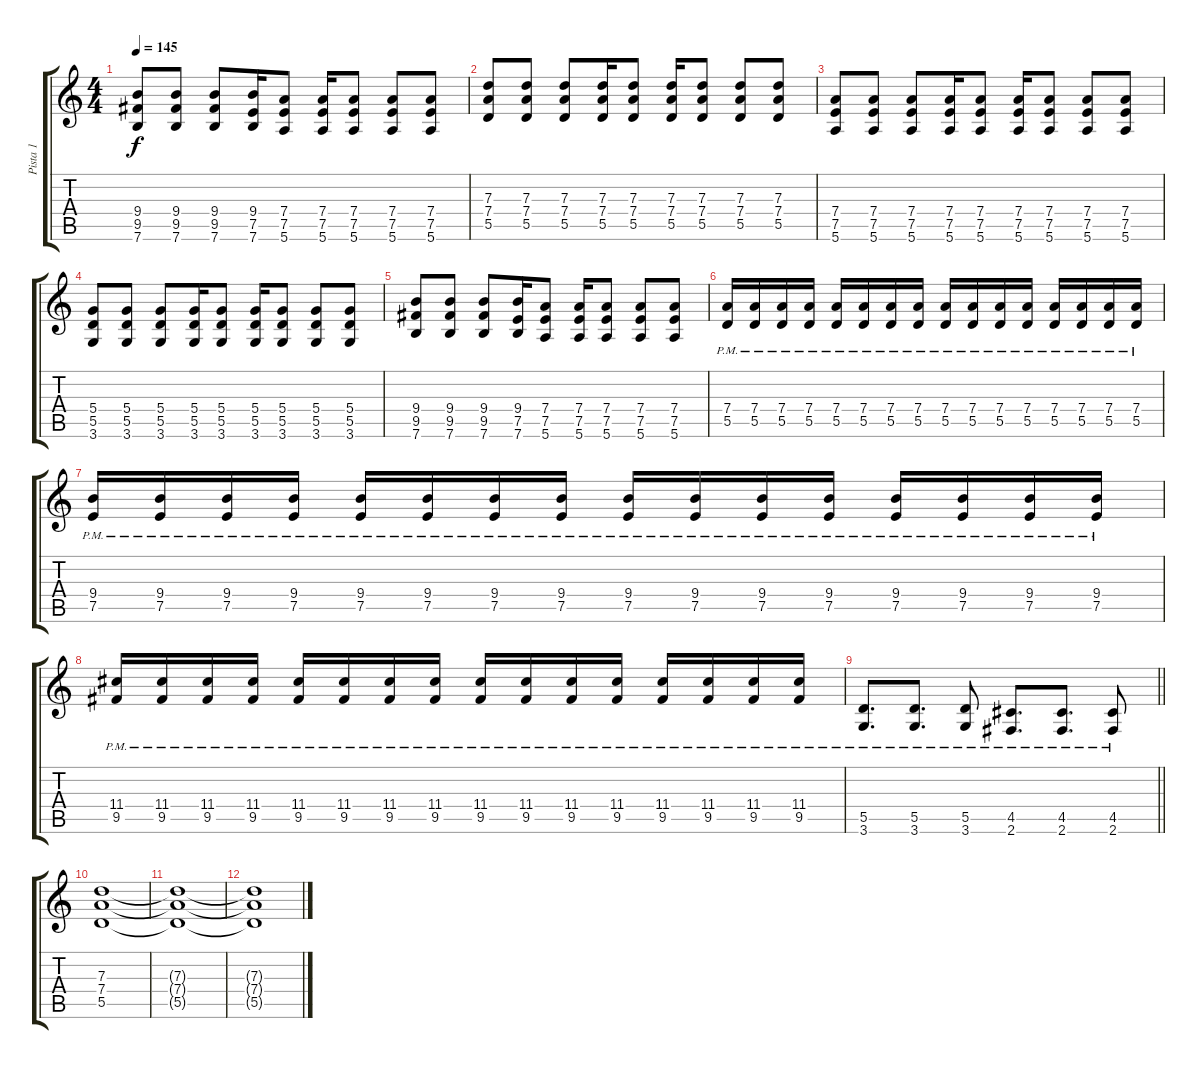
\track ("Pista 1" "Pista 1") {instrument distortionguitar}
\staff {score tabs}
\tuning (E4 B3 G3 D3 A2 E2) {hide}
\ts (4 4)
\tempo 145
\clef g2
\ks c
(9.4 9.5 7.6).8{dy f} (9.4 9.5 7.6).8 (9.4 9.5 7.6).8 (9.4 7.5 7.6).16 (7.4 7.5 5.6).8 (7.4 7.5 5.6).16 (7.4 7.5 5.6).8 (7.4 7.5 5.6).8 (7.4 7.5 5.6).8 |
(7.3 7.4 5.5).8 (7.3 7.4 5.5).8 (7.3 7.4 5.5).8 (7.3 7.4 5.5).16 (7.3 7.4 5.5).8 (7.3 7.4 5.5).16 (7.3 7.4 5.5).8 (7.3 7.4 5.5).8 (7.3 7.4 5.5).8 |
(7.4 7.5 5.6).8 (7.4 7.5 5.6).8 (7.4 7.5 5.6).8 (7.4 7.5 5.6).16 (7.4 7.5 5.6).8 (7.4 7.5 5.6).16 (7.4 7.5 5.6).8 (7.4 7.5 5.6).8 (7.4 7.5 5.6).8 |
(5.4 5.5 3.6).8 (5.4 5.5 3.6).8 (5.4 5.5 3.6).8 (5.4 5.5 3.6).16 (5.4 5.5 3.6).8 (5.4 5.5 3.6).16 (5.4 5.5 3.6).8 (5.4 5.5 3.6).8 (5.4 5.5 3.6).8 |
(9.4 9.5 7.6).8 (9.4 9.5 7.6).8 (9.4 9.5 7.6).8 (9.4 7.5 7.6).16 (7.4 7.5 5.6).8 (7.4 7.5 5.6).16 (7.4 7.5 5.6).8 (7.4 7.5 5.6).8 (7.4 7.5 5.6).8 |
(7.4{pm} 5.5{pm}).16 (7.4{pm} 5.5{pm}).16 (7.4{pm} 5.5{pm}).16 (7.4{pm} 5.5{pm}).16 (7.4{pm} 5.5{pm}).16 (7.4{pm} 5.5{pm}).16 (7.4{pm} 5.5{pm}).16 (7.4{pm} 5.5{pm}).16 (7.4{pm} 5.5{pm}).16 (7.4{pm} 5.5{pm}).16 (7.4{pm} 5.5{pm}).16 (7.4{pm} 5.5{pm}).16 (7.4{pm} 5.5{pm}).16 (7.4{pm} 5.5{pm}).16 (7.4{pm} 5.5{pm}).16 (7.4{pm} 5.5{pm}).16 |
(9.4{pm} 7.5{pm}).16 (9.4{pm} 7.5{pm}).16 (9.4{pm} 7.5{pm}).16 (9.4{pm} 7.5{pm}).16 (9.4{pm} 7.5{pm}).16 (9.4{pm} 7.5{pm}).16 (9.4{pm} 7.5{pm}).16 (9.4{pm} 7.5{pm}).16 (9.4{pm} 7.5{pm}).16 (9.4{pm} 7.5{pm}).16 (9.4{pm} 7.5{pm}).16 (9.4{pm} 7.5{pm}).16 (9.4{pm} 7.5{pm}).16 (9.4{pm} 7.5{pm}).16 (9.4{pm} 7.5{pm}).16 (9.4{pm} 7.5{pm}).16 |
(11.4{pm} 9.5{pm}).16 (11.4{pm} 9.5).16 (11.4{pm} 9.5{pm}).16 (11.4{pm} 9.5).16 (11.4{pm} 9.5{pm}).16 (11.4{pm} 9.5{pm}).16 (11.4{pm} 9.5).16 (11.4{pm} 9.5{pm}).16 (11.4{pm} 9.5{pm}).16 (11.4{pm} 9.5{pm}).16 (11.4{pm} 9.5{pm}).16 (11.4{pm} 9.5{pm}).16 (11.4{pm} 9.5{pm}).16 (11.4{pm} 9.5{pm}).16 (11.4{pm} 9.5{pm}).16 (11.4{pm} 9.5{pm}).16 |
\barLineRight lightlight
(5.5{pm} 3.6{pm}).8{d} (5.5{pm} 3.6{pm}).8{d} (5.5{pm} 3.6{pm}).8 (4.5{pm} 2.6{pm}).8{d} (4.5{pm} 2.6{pm}).8{d} (4.5{pm} 2.6{pm}).8 |
(7.3 7.4 5.5).1{volume 0 balance 0} |
(7.3{t} 7.4{t} 5.5{t}).1 |
(7.3{t} 7.4{t} 5.5{t}).1
